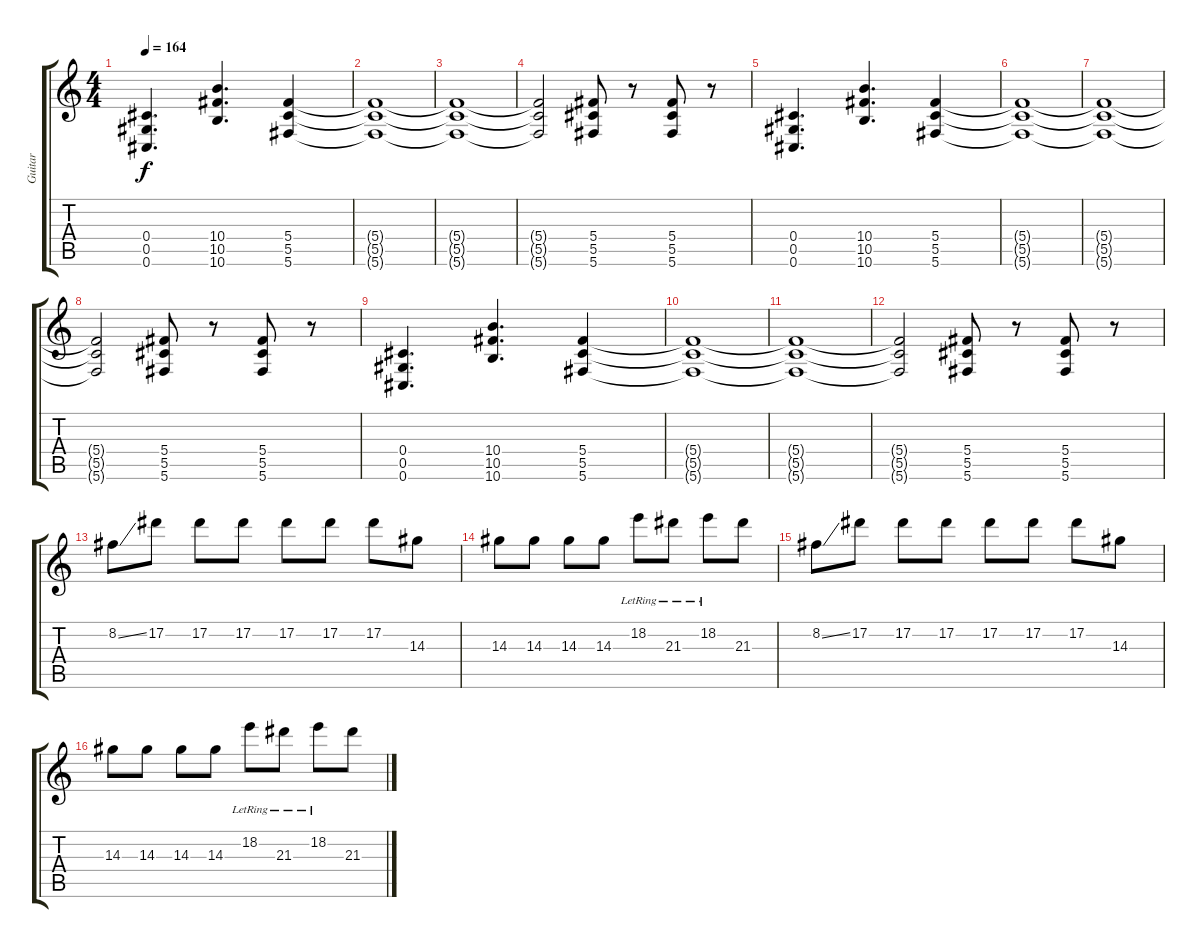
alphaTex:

\track ("Guitar" "Guitar") {instrument distortionguitar}
\staff {score tabs}
\tuning (Eb4 Bb3 Gb3 Db3 Ab2 Db2) {hide}
\ts (4 4)
\tempo 164
\clef g2
\ks c
(0.4 0.5 0.6).4{d dy f} (10.4 10.5 10.6).4{d} (5.4 5.5 5.6).4 |
(5.4{t} 5.5{t} 5.6{t}).1 |
(5.4{t} 5.5{t} 5.6{t}).1 |
(5.4{t} 5.5{t} 5.6{t}).2 (5.4 5.5 5.6).8 r.8 (5.4 5.5 5.6).8 r.8 |
(0.4 0.5 0.6).4{d} (10.4 10.5 10.6).4{d} (5.4 5.5 5.6).4 |
(5.4{t} 5.5{t} 5.6{t}).1 |
(5.4{t} 5.5{t} 5.6{t}).1 |
(5.4{t} 5.5{t} 5.6{t}).2 (5.4 5.5 5.6).8 r.8 (5.4 5.5 5.6).8 r.8 |
(0.4 0.5 0.6).4{d} (10.4 10.5 10.6).4{d} (5.4 5.5 5.6).4 |
(5.4{t} 5.5{t} 5.6{t}).1 |
(5.4{t} 5.5{t} 5.6{t}).1 |
(5.4{t} 5.5{t} 5.6{t}).2 (5.4 5.5 5.6).8 r.8 (5.4 5.5 5.6).8 r.8 |
8.2{ss}.8 17.2.8 17.2.8 17.2.8 17.2.8 17.2.8 17.2.8 14.3.8 |
14.3.8 14.3.8 14.3.8 14.3.8 18.2{lr}.8 21.3{lr}.8 18.2{lr}.8 21.3.8 |
8.2{ss}.8 17.2.8 17.2.8 17.2.8 17.2.8 17.2.8 17.2.8 14.3.8 |
14.3.8 14.3.8 14.3.8 14.3.8 18.2{lr}.8 21.3{lr}.8 18.2{lr}.8 21.3.8
